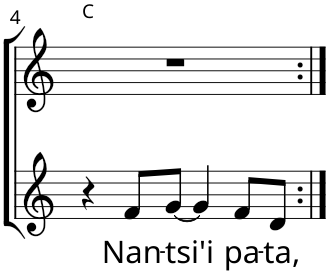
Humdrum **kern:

**kern	**text	**kern	**harte
*part2	*part2	*part1	*part1
*staff2	*staff2	*staff1	*
*I"Voice	*	*I"Voice	*
!!LO:PB:g=z
*clefG2	*	*clefG2	*
*k[]	*	*k[]	*
*M4/4	*	*M4/4	*
=4	=4	=4	=4
4r	.	1r	C:maj
!	!LO:LY:b	!	!
8f/L	Nan-	.	.
!	!LO:LY:b	!	!
[8g/J	-tsi'i	.	.
4g/]	.	.	.
!	!LO:LY:b	!	!
8f/L	pa-	.	.
!	!LO:LY:b	!	!
8d/J	-ta,	.	.
=:|!	=:|!	=:|!	=:|!
*-	*-	*-	*-
